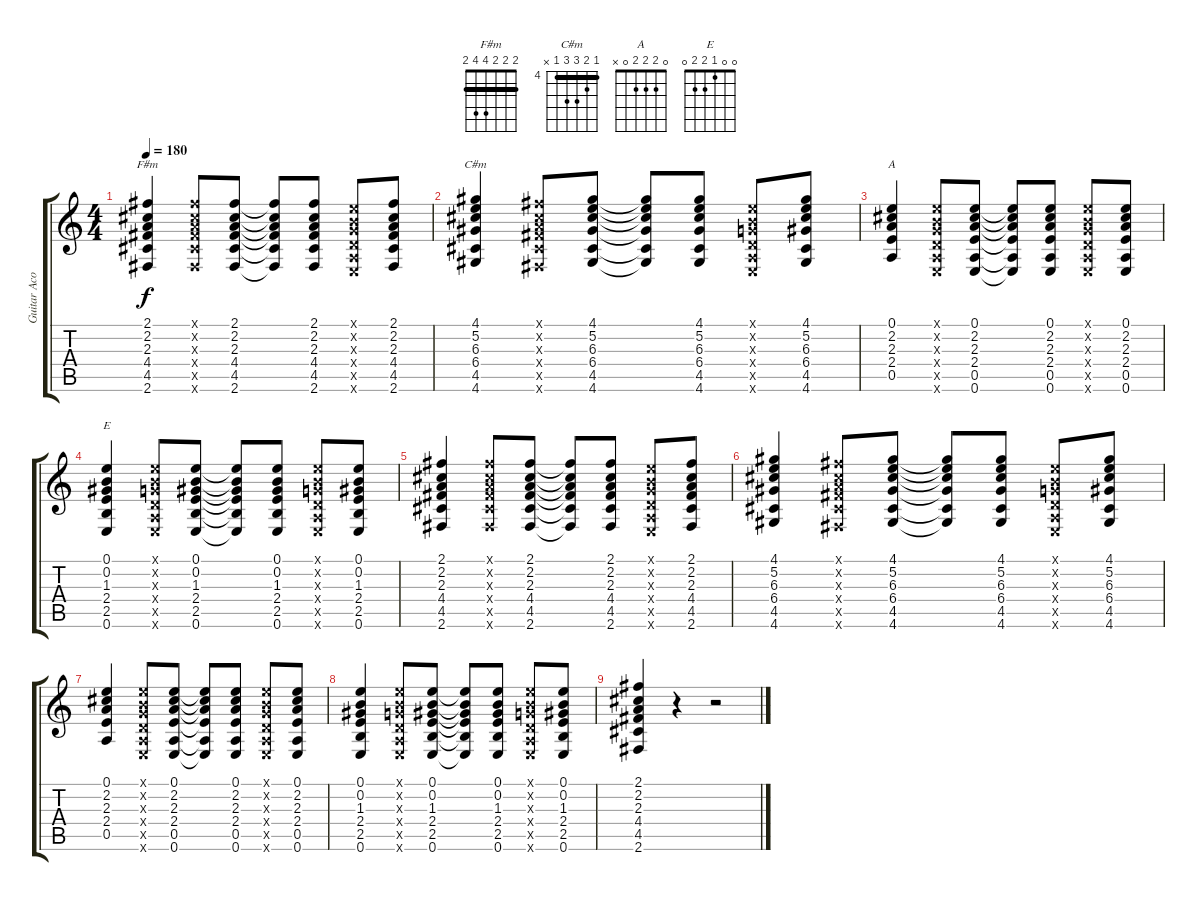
\track ("Guitar Acoustic " "Guitar Aco") {instrument acousticguitarsteel}
\staff {score tabs}
\tuning (E4 B3 G3 D3 A2 E2) {hide}
\chord ("F#m" 2 2 2 4 4 2) {barre 2}
\chord ("C#m" 4 5 6 6 4 x) {firstfret 4 barre 4}
\chord ("A" 0 2 2 2 0 x)
\chord ("E" 0 0 1 2 2 0)
\ts (4 4)
\tempo 180
\clef g2
\ks c
(2.1 2.2 2.3 4.4 4.5 2.6).4{ch "F#m" dy f} (2.1{x} 2.2{x} 2.3{x} 4.4{x} 4.5{x} 2.6{x}).8 (2.1 2.2 2.3 4.4 4.5 2.6).8 (2.1{t} 2.2{t} 2.3{t} 4.4{t} 4.5{t} 2.6{t}).8 (2.1 2.2 2.3 4.4 4.5 2.6).8 (0.1{x} 0.2{x} 0.3{x} 0.4{x} 0.5{x} 0.6{x}).8 (2.1 2.2 2.3 4.4 4.5 2.6).8 |
(4.1 5.2 6.3 6.4 4.5 4.6).4{ch "C#m"} (2.1{x} 2.2{x} 2.3{x} 4.4{x} 4.5{x} 2.6{x}).8 (4.1 5.2 6.3 6.4 4.5 4.6).8 (4.1{t} 5.2{t} 6.3{t} 6.4{t} 4.5{t} 4.6{t}).8 (4.1 5.2 6.3 6.4 4.5 4.6).8 (0.1{x} 0.2{x} 0.3{x} 0.4{x} 0.5{x} 0.6{x}).8 (4.1 5.2 6.3 6.4 4.5 4.6).8 |
(0.1 2.2 2.3 2.4 0.5).4{ch "A"} (0.1{x} 0.2{x} 0.3{x} 0.4{x} 0.5{x} 0.6{x}).8 (0.1 2.2 2.3 2.4 0.5 0.6).8 (0.1{t} 2.2{t} 2.3{t} 2.4{t} 0.5{t} 0.6{t}).8 (0.1 2.2 2.3 2.4 0.5 0.6).8 (0.1{x} 0.2{x} 0.3{x} 0.4{x} 0.5{x} 0.6{x}).8 (0.1 2.2 2.3 2.4 0.5 0.6).8 |
(0.1 0.2 1.3 2.4 2.5 0.6).4{ch "E"} (0.1{x} 0.2{x} 0.3{x} 0.4{x} 0.5{x} 0.6{x}).8 (0.1 0.2 1.3 2.4 2.5 0.6).8 (0.1{t} 0.2{t} 1.3{t} 2.4{t} 2.5{t} 0.6{t}).8 (0.1 0.2 1.3 2.4 2.5 0.6).8 (0.1{x} 0.2{x} 0.3{x} 0.4{x} 0.5{x} 0.6{x}).8 (0.1 0.2 1.3 2.4 2.5 0.6).8 |
(2.1 2.2 2.3 4.4 4.5 2.6).4 (2.1{x} 2.2{x} 2.3{x} 4.4{x} 4.5{x} 2.6{x}).8 (2.1 2.2 2.3 4.4 4.5 2.6).8 (2.1{t} 2.2{t} 2.3{t} 4.4{t} 4.5{t} 2.6{t}).8 (2.1 2.2 2.3 4.4 4.5 2.6).8 (0.1{x} 0.2{x} 0.3{x} 0.4{x} 0.5{x} 0.6{x}).8 (2.1 2.2 2.3 4.4 4.5 2.6).8 |
(4.1 5.2 6.3 6.4 4.5 4.6).4 (2.1{x} 2.2{x} 2.3{x} 4.4{x} 4.5{x} 2.6{x}).8 (4.1 5.2 6.3 6.4 4.5 4.6).8 (4.1{t} 5.2{t} 6.3{t} 6.4{t} 4.5{t} 4.6{t}).8 (4.1 5.2 6.3 6.4 4.5 4.6).8 (0.1{x} 0.2{x} 0.3{x} 0.4{x} 0.5{x} 0.6{x}).8 (4.1 5.2 6.3 6.4 4.5 4.6).8 |
(0.1 2.2 2.3 2.4 0.5).4 (0.1{x} 0.2{x} 0.3{x} 0.4{x} 0.5{x} 0.6{x}).8 (0.1 2.2 2.3 2.4 0.5 0.6).8 (0.1{t} 2.2{t} 2.3{t} 2.4{t} 0.5{t} 0.6{t}).8 (0.1 2.2 2.3 2.4 0.5 0.6).8 (0.1{x} 0.2{x} 0.3{x} 0.4{x} 0.5{x} 0.6{x}).8 (0.1 2.2 2.3 2.4 0.5 0.6).8 |
(0.1 0.2 1.3 2.4 2.5 0.6).4 (0.1{x} 0.2{x} 0.3{x} 0.4{x} 0.5{x} 0.6{x}).8 (0.1 0.2 1.3 2.4 2.5 0.6).8 (0.1{t} 0.2{t} 1.3{t} 2.4{t} 2.5{t} 0.6{t}).8 (0.1 0.2 1.3 2.4 2.5 0.6).8 (0.1{x} 0.2{x} 0.3{x} 0.4{x} 0.5{x} 0.6{x}).8 (0.1 0.2 1.3 2.4 2.5 0.6).8 |
(2.1 2.2 2.3 4.4 4.5 2.6).4 r.4 r.2
